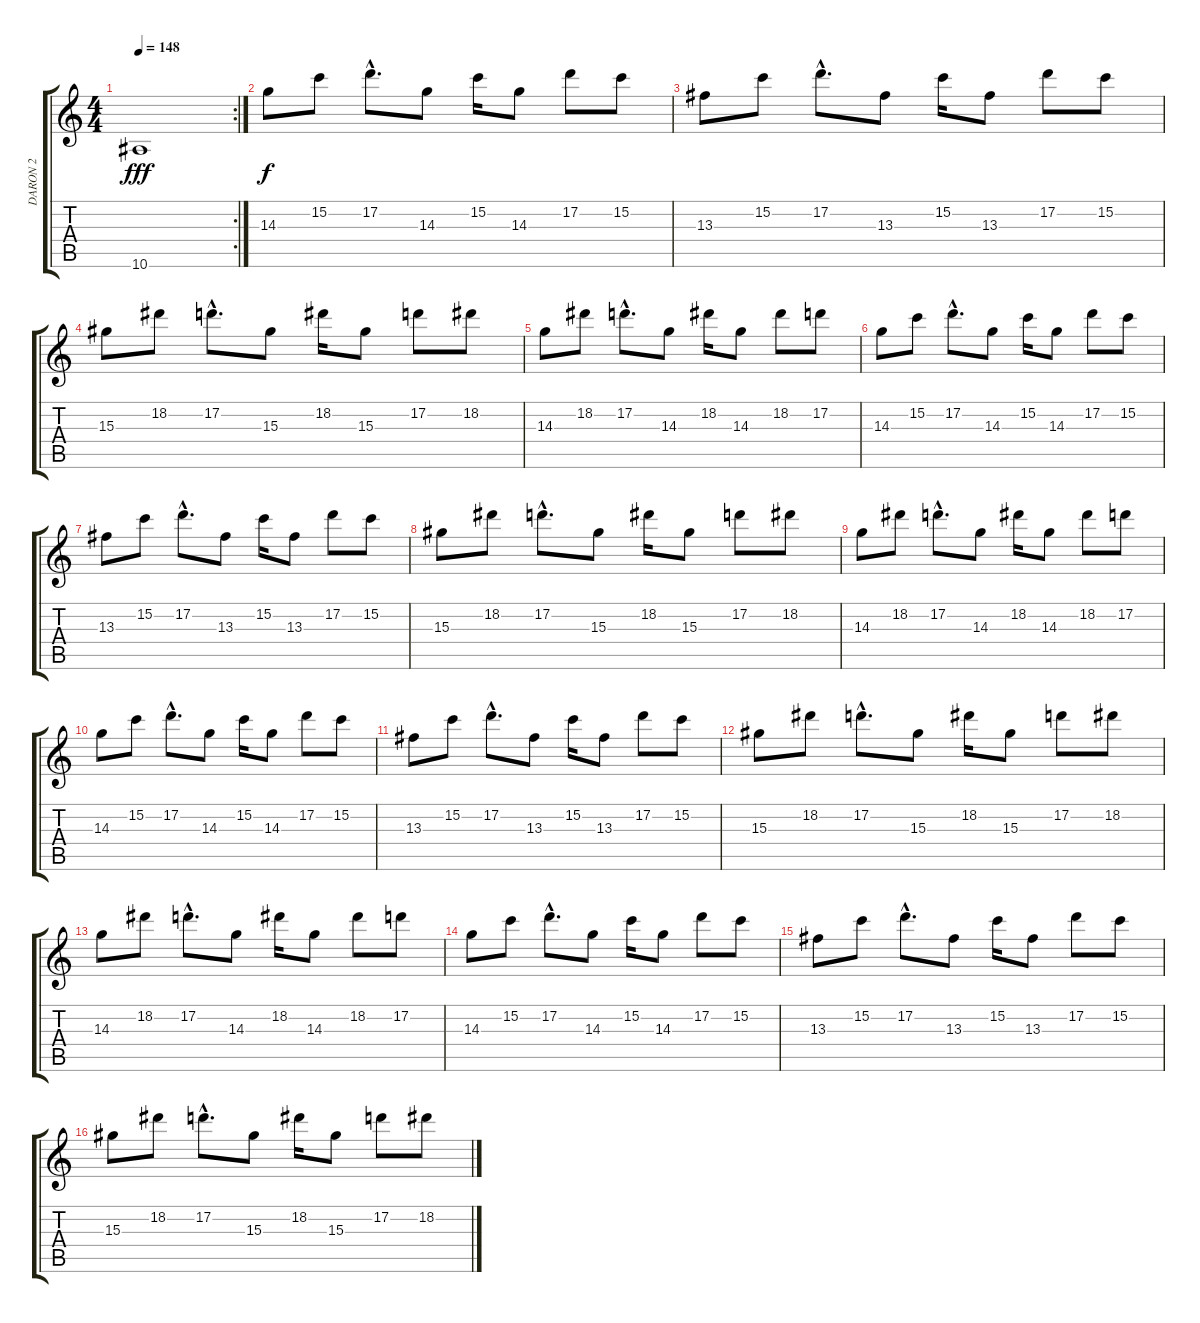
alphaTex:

\track ("DARON 2" "DARON 2") {instrument electricguitarclean}
\staff {score tabs}
\tuning (D4 A3 F3 C3 G2 C2) {hide}
\rc 2
\ts (4 4)
\tempo 148
\clef g2
\ks c
10.6.1{dy fff} |
14.3.8{dy f} 15.2.8 17.2{hac}.8{d} 14.3.8 15.2.16 14.3.8 17.2.8 15.2.8 |
13.3.8 15.2.8 17.2{hac}.8{d} 13.3.8 15.2.16 13.3.8 17.2.8 15.2.8 |
15.3.8 18.2.8 17.2{hac}.8{d} 15.3.8 18.2.16 15.3.8 17.2.8 18.2.8 |
14.3.8 18.2.8 17.2{hac}.8{d} 14.3.8 18.2.16 14.3.8 18.2.8 17.2.8 |
14.3.8 15.2.8 17.2{hac}.8{d} 14.3.8 15.2.16 14.3.8 17.2.8 15.2.8 |
13.3.8 15.2.8 17.2{hac}.8{d} 13.3.8 15.2.16 13.3.8 17.2.8 15.2.8 |
15.3.8 18.2.8 17.2{hac}.8{d} 15.3.8 18.2.16 15.3.8 17.2.8 18.2.8 |
14.3.8 18.2.8 17.2{hac}.8{d} 14.3.8 18.2.16 14.3.8 18.2.8 17.2.8 |
14.3.8 15.2.8 17.2{hac}.8{d} 14.3.8 15.2.16 14.3.8 17.2.8 15.2.8 |
13.3.8 15.2.8 17.2{hac}.8{d} 13.3.8 15.2.16 13.3.8 17.2.8 15.2.8 |
15.3.8 18.2.8 17.2{hac}.8{d} 15.3.8 18.2.16 15.3.8 17.2.8 18.2.8 |
14.3.8 18.2.8 17.2{hac}.8{d} 14.3.8 18.2.16 14.3.8 18.2.8 17.2.8 |
14.3.8 15.2.8 17.2{hac}.8{d} 14.3.8 15.2.16 14.3.8 17.2.8 15.2.8 |
13.3.8 15.2.8 17.2{hac}.8{d} 13.3.8 15.2.16 13.3.8 17.2.8 15.2.8 |
15.3.8 18.2.8 17.2{hac}.8{d} 15.3.8 18.2.16 15.3.8 17.2.8 18.2.8
